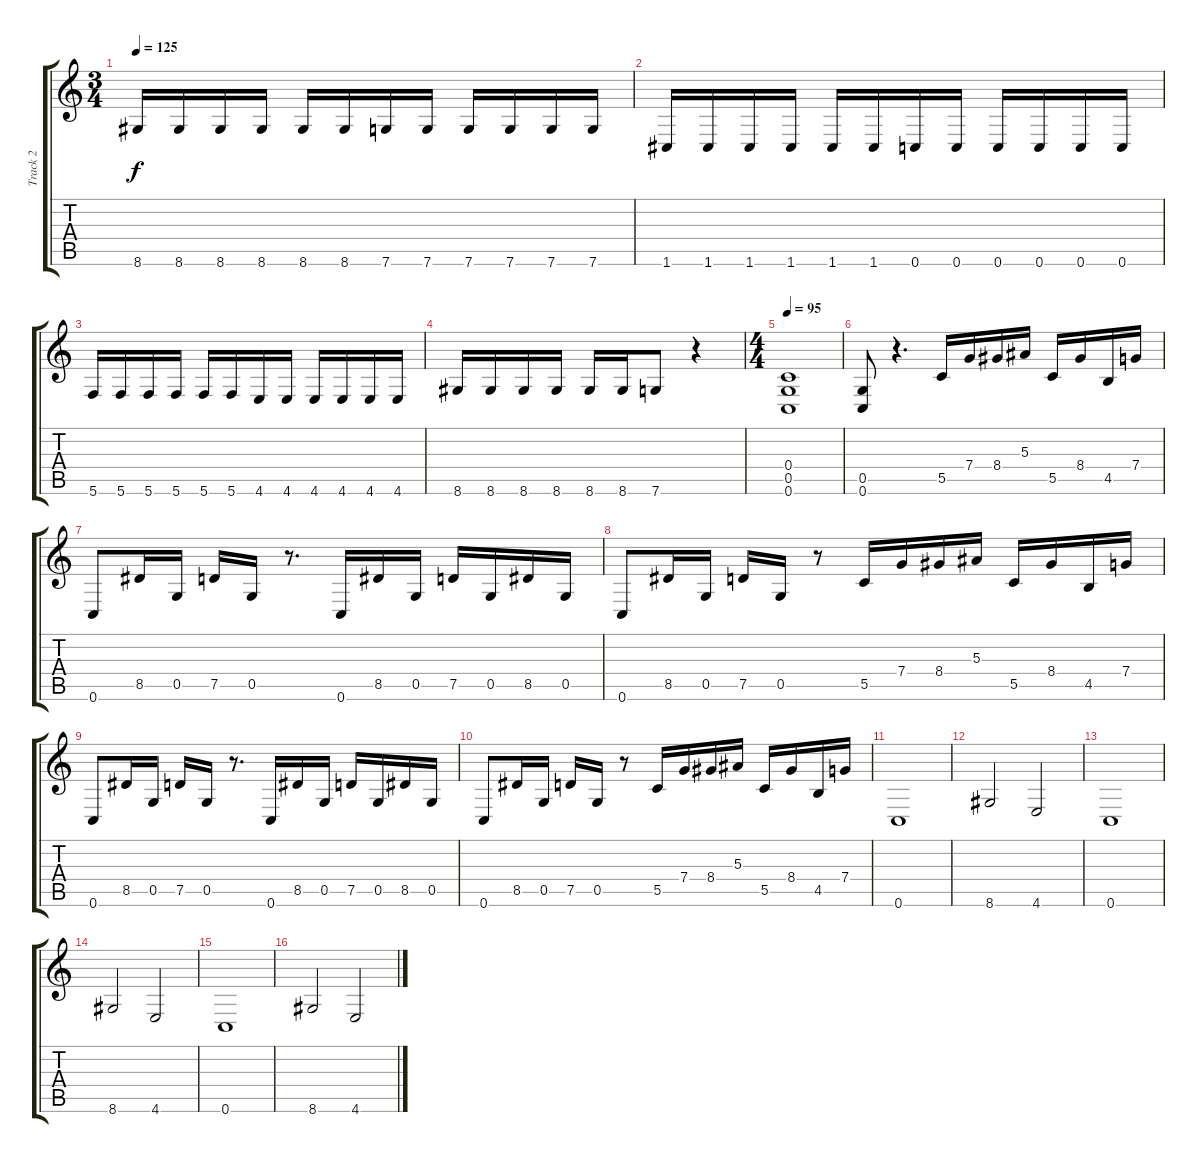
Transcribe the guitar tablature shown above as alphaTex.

\track ("Track 2" "Track 2") {instrument distortionguitar}
\staff {score tabs}
\tuning (D4 A3 F3 C3 G2 C2) {hide}
\ts (3 4)
\tempo 125
\clef g2
\ks c
8.6.16{dy f} 8.6.16 8.6.16 8.6.16 8.6.16 8.6.16 7.6.16 7.6.16 7.6.16 7.6.16 7.6.16 7.6.16 |
1.6.16 1.6.16 1.6.16 1.6.16 1.6.16 1.6.16 0.6.16 0.6.16 0.6.16 0.6.16 0.6.16 0.6.16 |
5.6.16 5.6.16 5.6.16 5.6.16 5.6.16 5.6.16 4.6.16 4.6.16 4.6.16 4.6.16 4.6.16 4.6.16 |
8.6.16 8.6.16 8.6.16 8.6.16 8.6.16 8.6.16 7.6.8 r.4 |
\ts (4 4)
\tempo 95
(0.4 0.5 0.6).1 |
(0.5 0.6).8 r.4{d} 5.5.16 7.4.16 8.4.16 5.3.16 5.5.16 8.4.16 4.5.16 7.4.16 |
0.6.8 8.5.16 0.5.16 7.5.16 0.5.16 r.8{d} 0.6.16 8.5.16 0.5.16 7.5.16 0.5.16 8.5.16 0.5.16 |
0.6.8 8.5.16 0.5.16 7.5.16 0.5.16 r.8 5.5.16 7.4.16 8.4.16 5.3.16 5.5.16 8.4.16 4.5.16 7.4.16 |
0.6.8 8.5.16 0.5.16 7.5.16 0.5.16 r.8{d} 0.6.16 8.5.16 0.5.16 7.5.16 0.5.16 8.5.16 0.5.16 |
0.6.8 8.5.16 0.5.16 7.5.16 0.5.16 r.8 5.5.16 7.4.16 8.4.16 5.3.16 5.5.16 8.4.16 4.5.16 7.4.16 |
0.6.1 |
8.6.2 4.6.2 |
0.6.1 |
8.6.2 4.6.2 |
0.6.1 |
8.6.2 4.6.2
